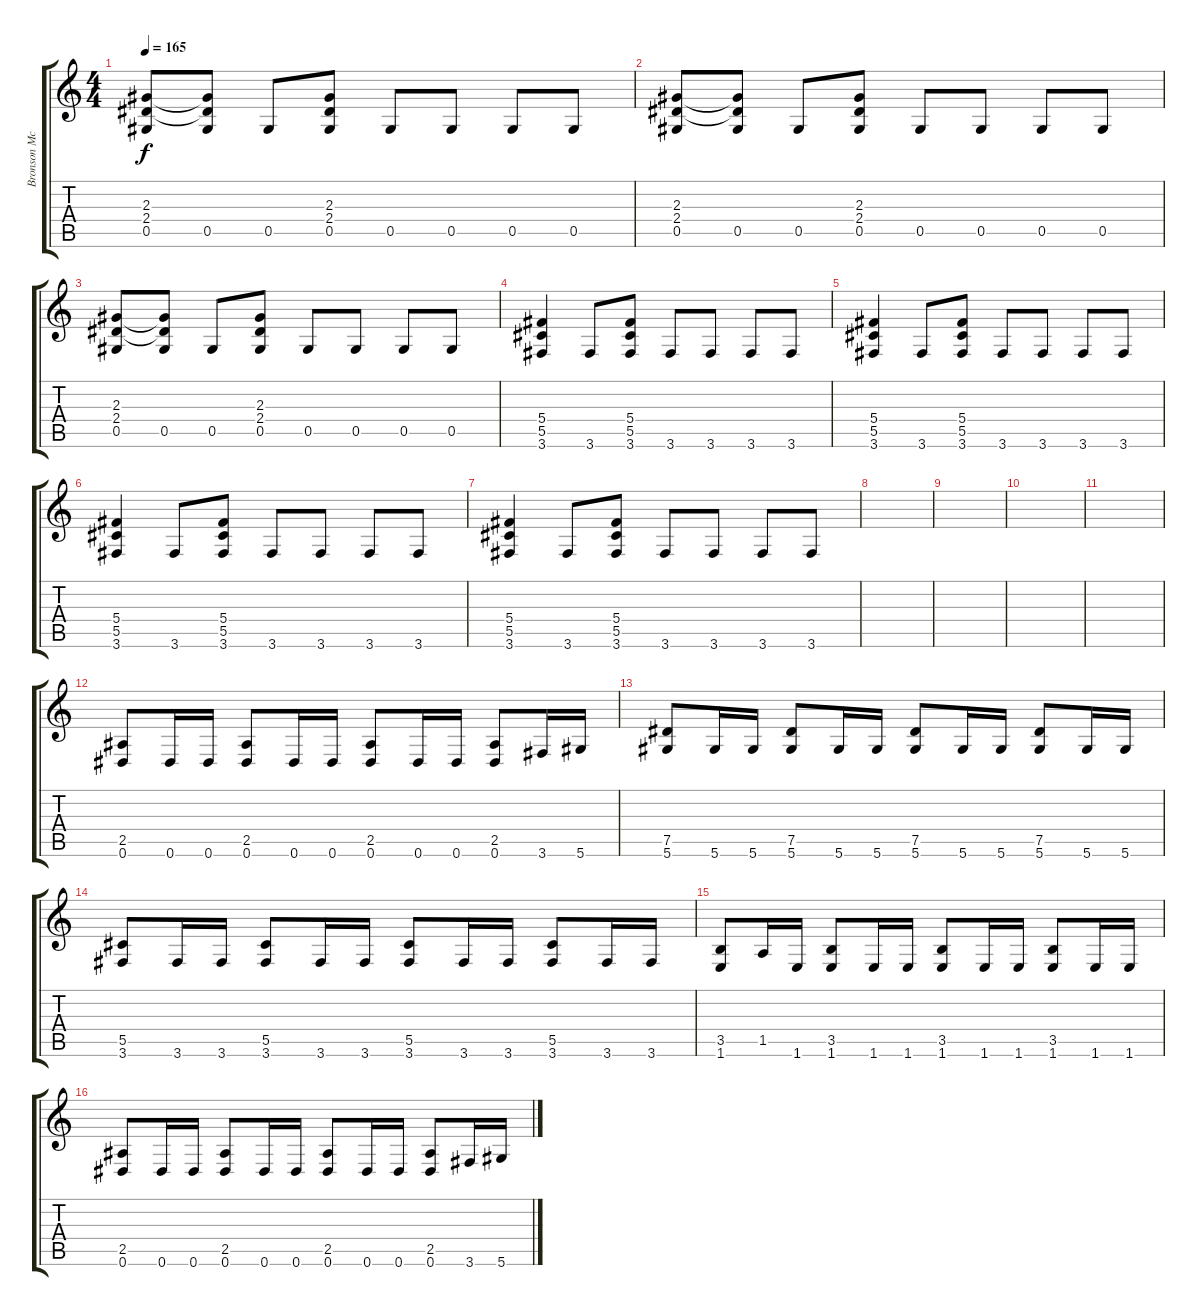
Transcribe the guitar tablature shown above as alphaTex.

\track ("Bronson McDowall (Rythm Guitar)" "Bronson Mc") {instrument distortionguitar}
\staff {score tabs}
\tuning (Eb4 Bb3 Gb3 Db3 Ab2 Eb2) {hide}
\ts (4 4)
\tempo 165
\clef g2
\ks c
(2.3 2.4 0.5).8{dy f} (2.3{t} 2.4{t} 0.5).8 0.5.8 (2.3 2.4 0.5).8 0.5.8 0.5.8 0.5.8 0.5.8 |
(2.3 2.4 0.5).8 (2.3{t} 2.4{t} 0.5).8 0.5.8 (2.3 2.4 0.5).8 0.5.8 0.5.8 0.5.8 0.5.8 |
(2.3 2.4 0.5).8 (2.3{t} 2.4{t} 0.5).8 0.5.8 (2.3 2.4 0.5).8 0.5.8 0.5.8 0.5.8 0.5.8 |
(5.4 5.5 3.6).4 3.6.8 (5.4 5.5 3.6).8 3.6.8 3.6.8 3.6.8 3.6.8 |
(5.4 5.5 3.6).4 3.6.8 (5.4 5.5 3.6).8 3.6.8 3.6.8 3.6.8 3.6.8 |
(5.4 5.5 3.6).4 3.6.8 (5.4 5.5 3.6).8 3.6.8 3.6.8 3.6.8 3.6.8 |
(5.4 5.5 3.6).4 3.6.8 (5.4 5.5 3.6).8 3.6.8 3.6.8 3.6.8 3.6.8 |
|
|
|
|
(2.5 0.6).8 0.6.16 0.6.16 (2.5 0.6).8 0.6.16 0.6.16 (2.5 0.6).8 0.6.16 0.6.16 (2.5 0.6).8 3.6.16 5.6.16 |
(7.5 5.6).8 5.6.16 5.6.16 (7.5 5.6).8 5.6.16 5.6.16 (7.5 5.6).8 5.6.16 5.6.16 (7.5 5.6).8 5.6.16 5.6.16 |
(5.5 3.6).8 3.6.16 3.6.16 (5.5 3.6).8 3.6.16 3.6.16 (5.5 3.6).8 3.6.16 3.6.16 (5.5 3.6).8 3.6.16 3.6.16 |
(3.5 1.6).8 1.5.16 1.6.16 (3.5 1.6).8 1.6.16 1.6.16 (3.5 1.6).8 1.6.16 1.6.16 (3.5 1.6).8 1.6.16 1.6.16 |
(2.5 0.6).8 0.6.16 0.6.16 (2.5 0.6).8 0.6.16 0.6.16 (2.5 0.6).8 0.6.16 0.6.16 (2.5 0.6).8 3.6.16 5.6.16
